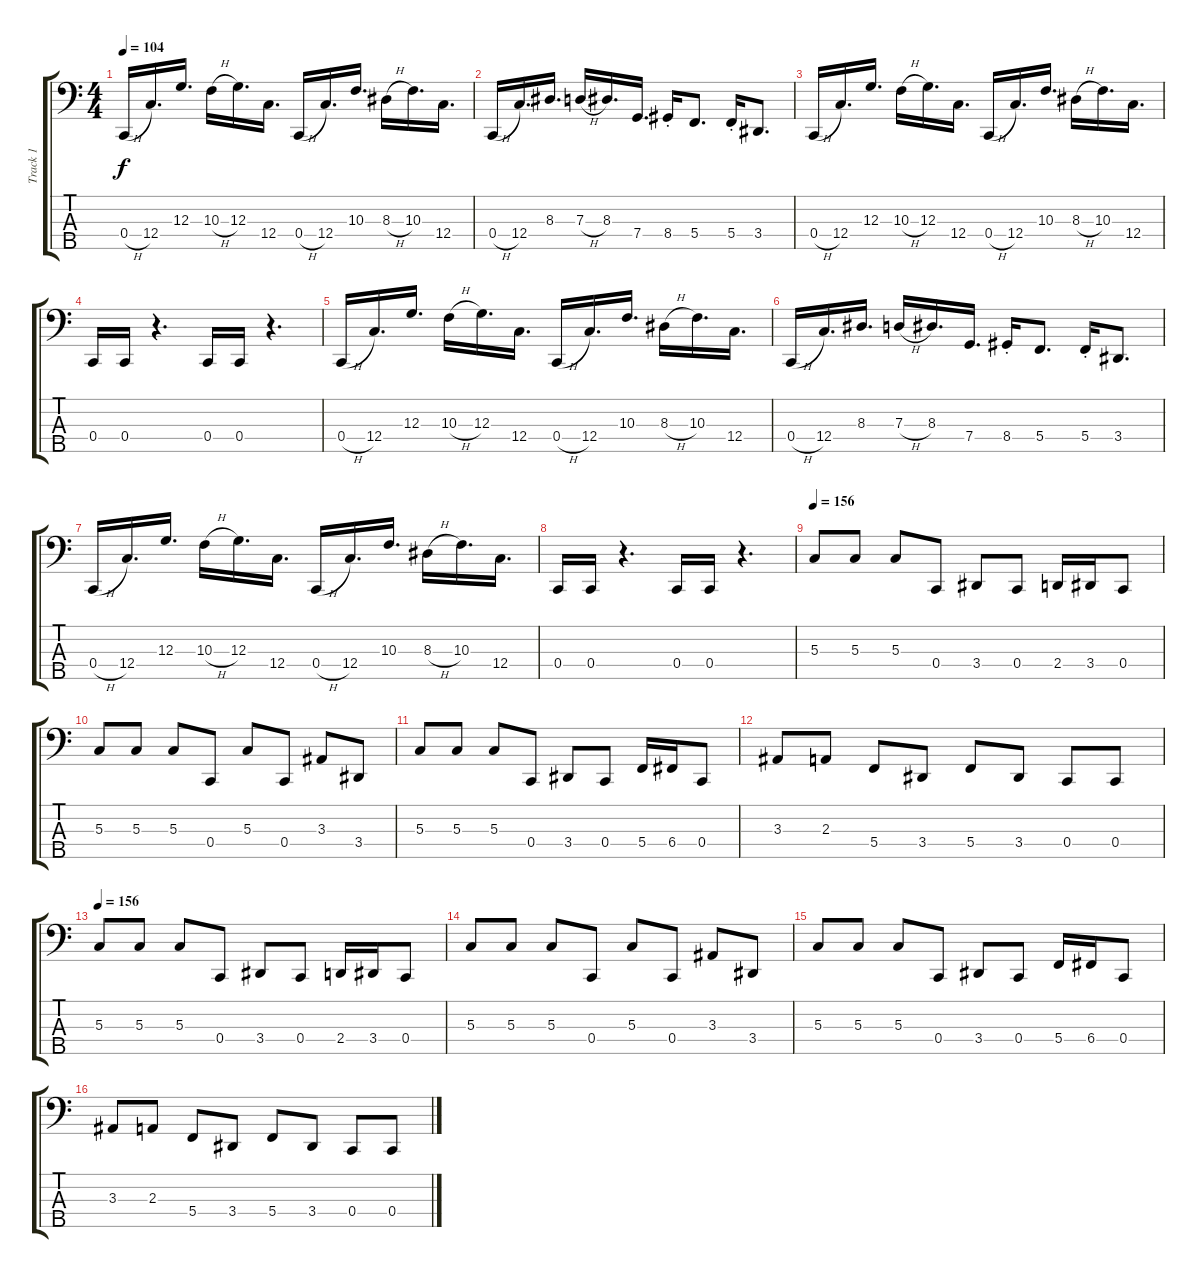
\track ("Track 1" "Track 1") {instrument electricbassfinger}
\staff {score tabs}
\tuning (F2 C2 G1 C1 G0) {hide}
\ts (4 4)
\tempo 104
\clef f4
\ks c
0.4{h}.16{dy f} 12.4.16{d} 12.3.16{d} 10.3{h}.16 12.3.16{d} 12.4.16{d} 0.4{h}.16 12.4.16{d} 10.3.16{d} 8.3{h}.16 10.3.16{d} 12.4.16{d} |
0.4{h}.16 12.4.16{d} 8.3.16{d} 7.3{h}.16 8.3.16{d} 7.4.16{d} 8.4{st}.16 5.4.8{d} 5.4{st}.16 3.4.8{d} |
0.4{h}.16 12.4.16{d} 12.3.16{d} 10.3{h}.16 12.3.16{d} 12.4.16{d} 0.4{h}.16 12.4.16{d} 10.3.16{d} 8.3{h}.16 10.3.16{d} 12.4.16{d} |
0.4.16 0.4.16 r.4{d} 0.4.16 0.4.16 r.4{d} |
0.4{h}.16 12.4.16{d} 12.3.16{d} 10.3{h}.16 12.3.16{d} 12.4.16{d} 0.4{h}.16 12.4.16{d} 10.3.16{d} 8.3{h}.16 10.3.16{d} 12.4.16{d} |
0.4{h}.16 12.4.16{d} 8.3.16{d} 7.3{h}.16 8.3.16{d} 7.4.16{d} 8.4{st}.16 5.4.8{d} 5.4{st}.16 3.4.8{d} |
0.4{h}.16 12.4.16{d} 12.3.16{d} 10.3{h}.16 12.3.16{d} 12.4.16{d} 0.4{h}.16 12.4.16{d} 10.3.16{d} 8.3{h}.16 10.3.16{d} 12.4.16{d} |
0.4.16 0.4.16 r.4{d} 0.4.16 0.4.16 r.4{d} |
\tempo 156
5.3.8 5.3.8 5.3.8 0.4.8 3.4.8 0.4.8 2.4.16 3.4.16 0.4.8 |
5.3.8 5.3.8 5.3.8 0.4.8 5.3.8 0.4.8 3.3.8 3.4.8 |
5.3.8 5.3.8 5.3.8 0.4.8 3.4.8 0.4.8 5.4.16 6.4.16 0.4.8 |
3.3.8 2.3.8 5.4.8 3.4.8 5.4.8 3.4.8 0.4.8 0.4.8 |
\tempo 156
5.3.8 5.3.8 5.3.8 0.4.8 3.4.8 0.4.8 2.4.16 3.4.16 0.4.8 |
5.3.8 5.3.8 5.3.8 0.4.8 5.3.8 0.4.8 3.3.8 3.4.8 |
5.3.8 5.3.8 5.3.8 0.4.8 3.4.8 0.4.8 5.4.16 6.4.16 0.4.8 |
3.3.8 2.3.8 5.4.8 3.4.8 5.4.8 3.4.8 0.4.8 0.4.8
